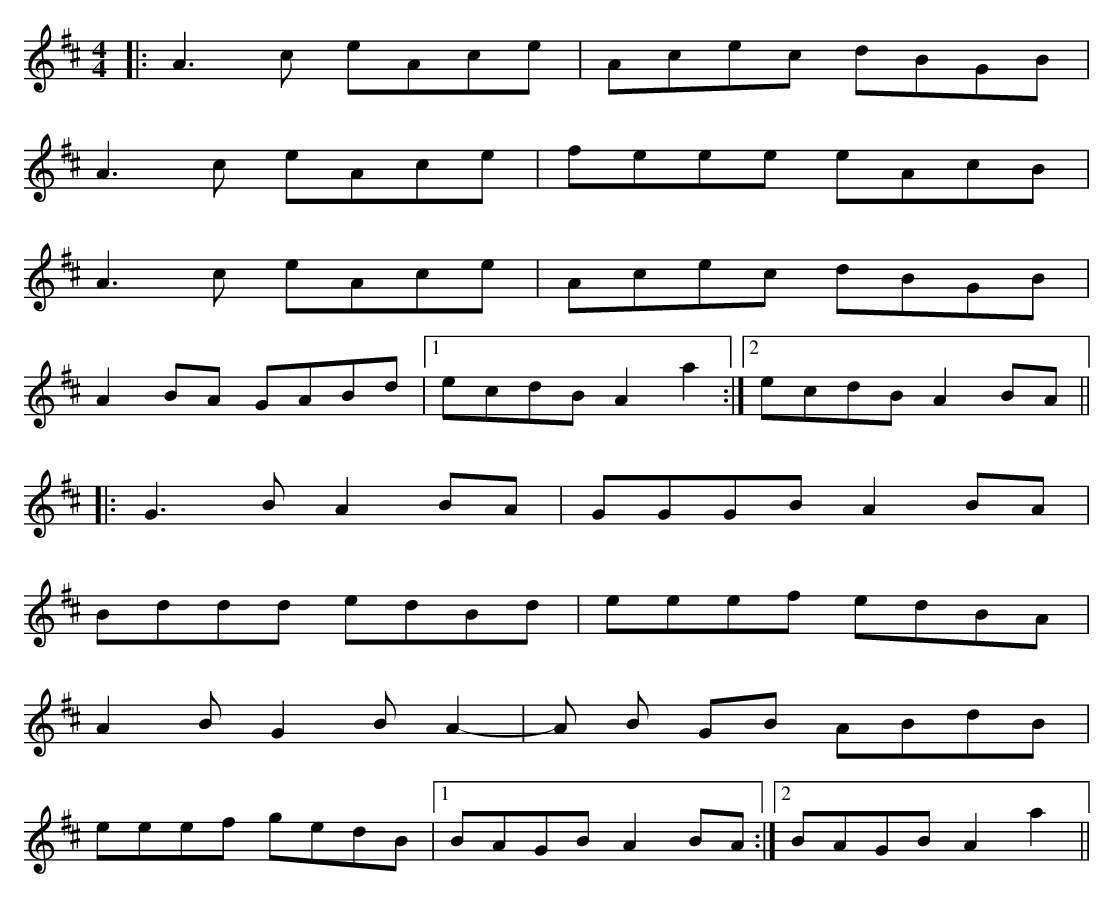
X:1
M:4/4
K:Amix
|:A3 c eAce|Acec dBGB|
A3 c eAce|feee eAcB|
A3 c eAce|Acec dBGB|
A2 BA GABd|1 ecdB A2 a2:|2 ecdB A2 BA||
|:G3 B A2 BA|GGGB A2 BA|
Bddd edBd|eeef edBA|
A2 B G2 B A2-|-A B GB ABdB|
eeef gedB|1 BAGB A2 BA:|2 BAGB A2 a2||
